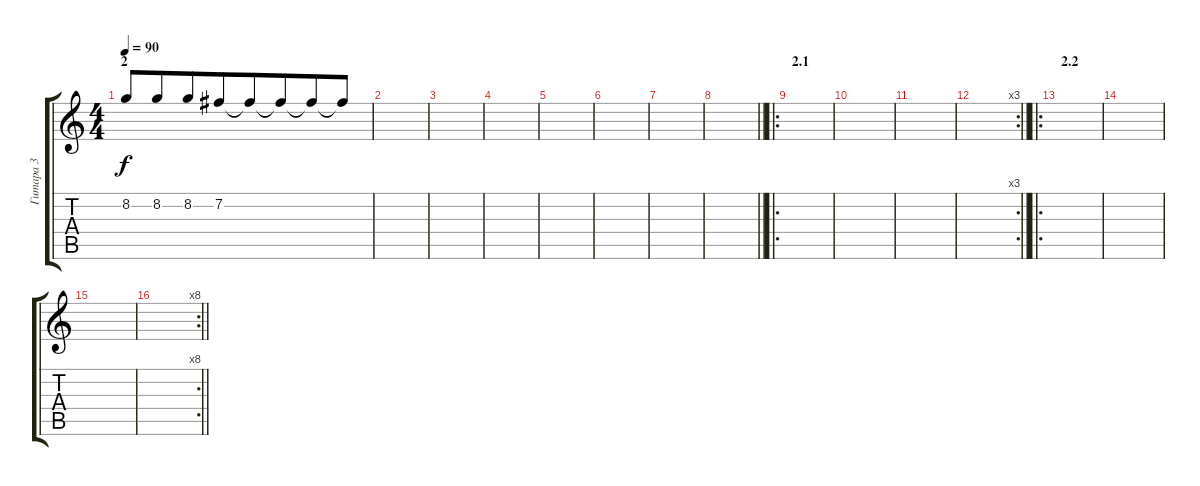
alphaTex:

\track ("Гитара 3" "Гитара 3") {instrument distortionguitar}
\staff {score tabs}
\tuning (E4 B3 G3 D3 A2 E2) {hide}
\ts (4 4)
\section ("" "2")
\tempo 90
\clef g2
\ks c
8.2.8{dy f beam Up} 8.2.8{beam Up beam merge} 8.2.8{beam Up} 7.2.8{beam Up beam merge} 7.2{t}.8{beam Up} 7.2{t}.8{beam Up beam merge} 7.2{t}.8{beam Up} 7.2{t}.8{beam Up} |
|
|
|
|
|
|
\barLineRight lightlight
|
\ro
\section ("" "2.1")
|
|
|
\rc 3
\barLineRight lightlight
|
\ro
\section ("" "2.2")
|
|
|
\rc 8
\barLineRight lightlight
